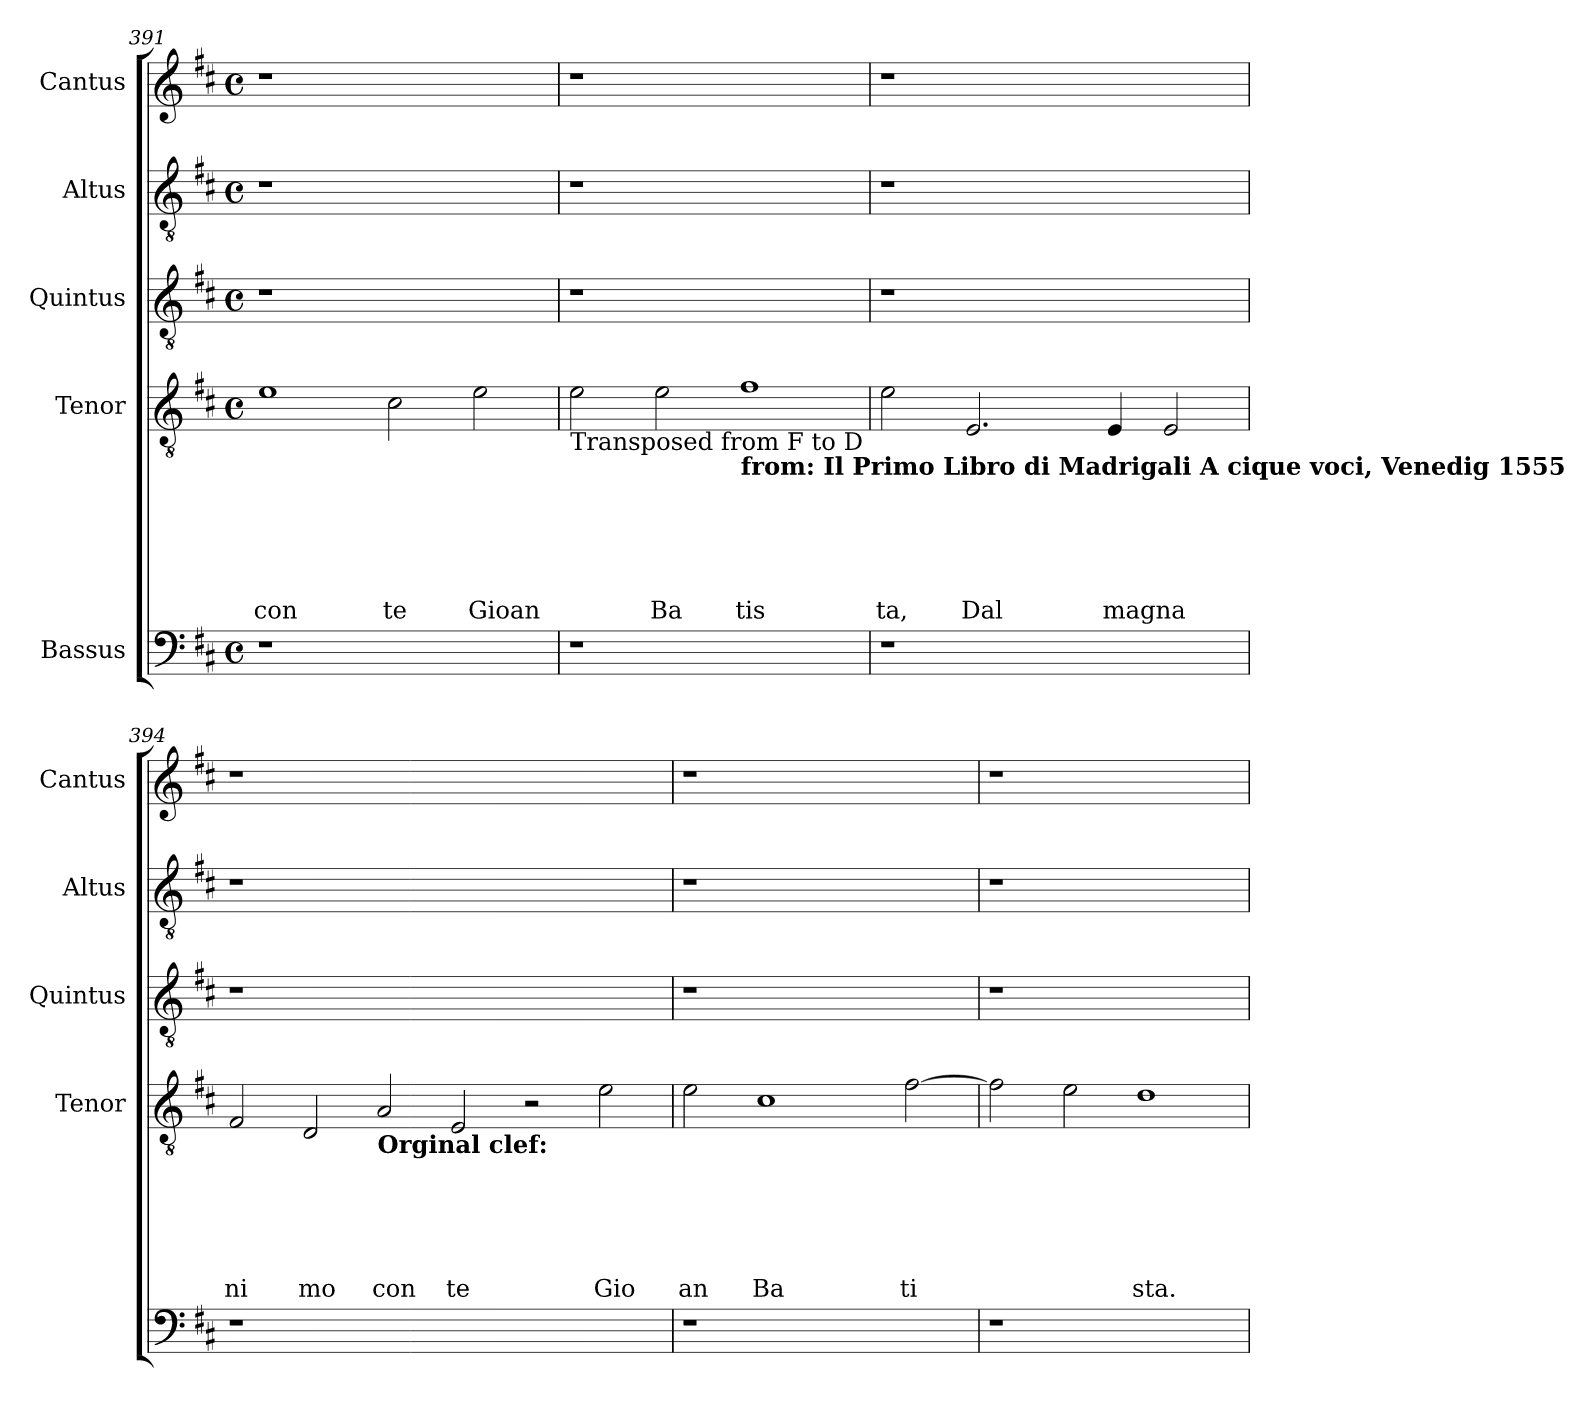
**kern	**kern	**text	**text	**text	**text	**text	**text	**kern	**kern	**kern
*part5	*part4	*part4	*part4	*part4	*part4	*part4	*part4	*part3	*part2	*part1
*staff5	*staff4	*staff4	*staff4	*staff4	*staff4	*staff4	*staff4	*staff3	*staff2	*staff1
*I"Bassus	*I"Tenor	*	*	*	*	*	*	*I"Quintus	*I"Altus	*I"Cantus
*	*I'Tenor	*	*	*	*	*	*	*I'Quintus	*I'Altus	*I'Cantus
*clefF4	*clefGv2	*	*	*	*	*	*	*clefGv2	*clefGv2	*clefG2
*k[f#c#]	*k[f#c#]	*	*	*	*	*	*	*k[f#c#]	*k[f#c#]	*k[f#c#]
*D:	*D:	*	*	*	*	*	*	*D:	*D:	*D:
*M4/4	*M4/4	*	*	*	*	*	*	*M4/4	*M4/4	*M4/4
*met(c)	*met(c)	*	*	*	*	*	*	*met(c)	*met(c)	*met(c)
=391	=391	=391	=391	=391	=391	=391	=391	=391	=391	=391
!	!	!	!	!	!	!	!LO:LY:b	!	!	!
1r	1e	.	.	.	.	.	con	1r	1r	1r
!	!	!	!	!	!	!	!LO:LY:b	!	!	!
1ryy	2c#\	.	.	.	.	.	te	1ryy	1ryy	1ryy
!	!	!	!	!	!	!	!LO:LY:b	!	!	!
.	2e\	.	.	.	.	.	Gioan	.	.	.
!!LO:PB:g=z
=392	=392	=392	=392	=392	=392	=392	=392	=392	=392	=392
!	!LO:TX:b:t=Transposed from F to D	!	!	!	!	!	!	!	!	!
1r	2e\	.	.	.	.	.	.	1r	1r	1r
!	!	!	!	!	!	!	!LO:LY:b	!	!	!
.	2e\	.	.	.	.	.	Ba	.	.	.
!	!LO:TX:b:B:t=from&colon; Il Primo Libro di Madrigali A cique voci, Venedig 1555	!	!	!	!	!	!	!	!	!
!	!	!	!	!	!	!	!LO:LY:b	!	!	!
1ryy	1f#	.	.	.	.	.	tis	1ryy	1ryy	1ryy
=393	=393	=393	=393	=393	=393	=393	=393	=393	=393	=393
!	!	!	!	!	!	!	!LO:LY:b	!	!	!
1r	2e\	.	.	.	.	.	ta,	1r	1r	1r
!	!	!	!	!	!	!	!LO:LY:b	!	!	!
.	2.E/	.	.	.	.	.	Dal	.	.	.
1ryy	.	.	.	.	.	.	.	1ryy	1ryy	1ryy
!	!	!	!	!	!	!	!LO:LY:b	!	!	!
.	4E/	.	.	.	.	.	magna	.	.	.
.	2E/	.	.	.	.	.	.	.	.	.
=394	=394	=394	=394	=394	=394	=394	=394	=394	=394	=394
!	!	!	!	!	!	!	!LO:LY:b	!	!	!
1r	2F#/	.	.	.	.	.	ni	1r	1r	1r
!	!	!	!	!	!	!	!LO:LY:b	!	!	!
.	2D/	.	.	.	.	.	mo	.	.	.
!	!LO:TX:b:B:t=Orginal clef&colon;	!	!	!	!	!	!	!	!	!
!	!	!	!	!	!	!	!LO:LY:b	!	!	!
0ryy	2A/	.	.	.	.	.	con	0ryy	0ryy	0ryy
!	!	!	!	!	!	!	!LO:LY:b	!	!	!
.	2E/	.	.	.	.	.	te	.	.	.
.	2r	.	.	.	.	.	.	.	.	.
!	!	!	!	!	!	!	!LO:LY:b	!	!	!
.	2e\	.	.	.	.	.	Gio	.	.	.
=395	=395	=395	=395	=395	=395	=395	=395	=395	=395	=395
!	!	!	!	!	!	!	!LO:LY:b	!	!	!
1r	2e\	.	.	.	.	.	an	1r	1r	1r
!	!	!	!	!	!	!	!LO:LY:b	!	!	!
.	1c#	.	.	.	.	.	Ba	.	.	.
1ryy	.	.	.	.	.	.	.	1ryy	1ryy	1ryy
!	!	!	!	!	!	!	!LO:LY:b	!	!	!
.	[>2f#\	.	.	.	.	.	ti	.	.	.
=396	=396	=396	=396	=396	=396	=396	=396	=396	=396	=396
1r	2f#\]	.	.	.	.	.	.	1r	1r	1r
.	2e\	.	.	.	.	.	.	.	.	.
!	!	!	!	!	!	!	!LO:LY:b	!	!	!
1ryy	1d	.	.	.	.	.	sta.	1ryy	1ryy	1ryy
=	=	=	=	=	=	=	=	=	=	=
*-	*-	*-	*-	*-	*-	*-	*-	*-	*-	*-
